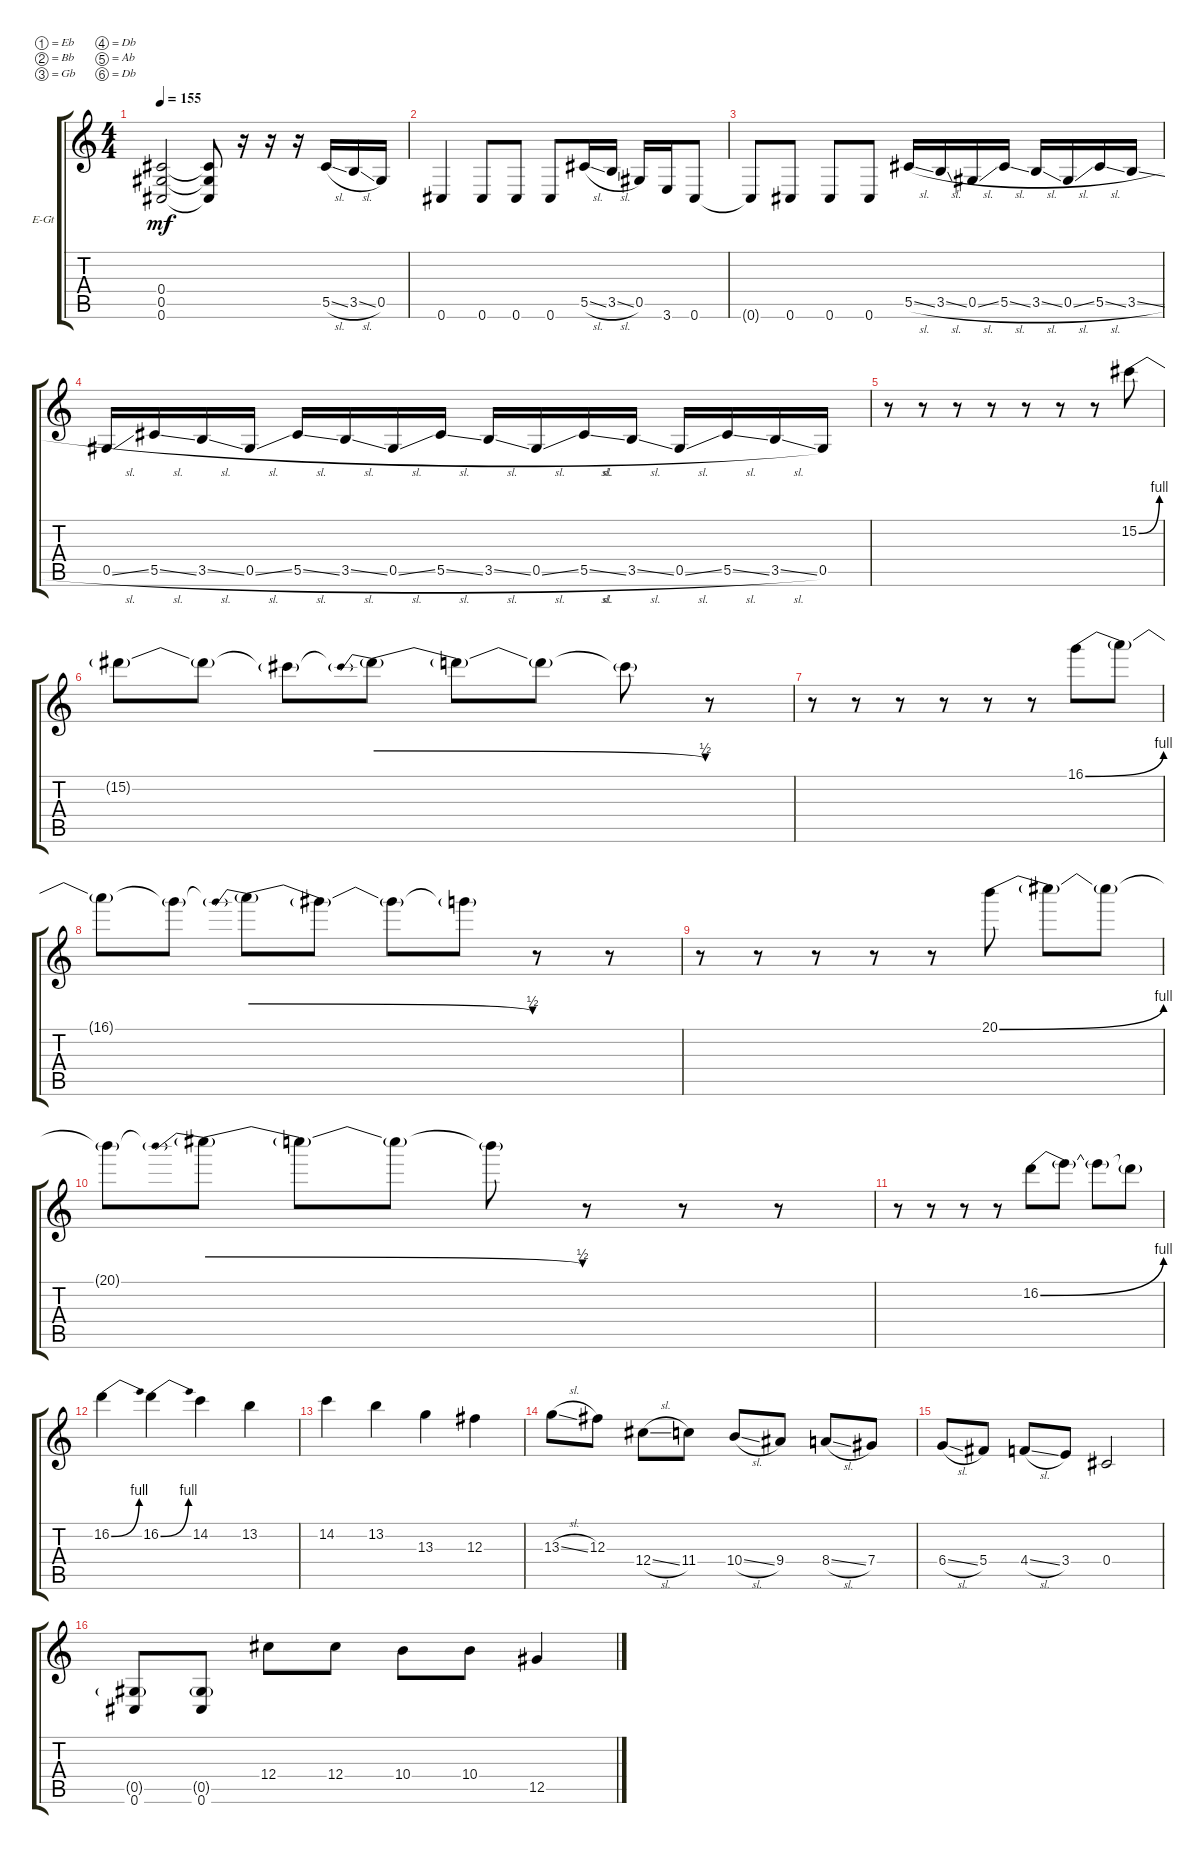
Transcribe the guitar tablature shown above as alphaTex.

\defaultSystemsLayout 4
\bracketExtendMode groupsimilarinstruments
\firstSystemTrackNameOrientation horizontal
\otherSystemsTrackNameOrientation horizontal
\track ("Electric Guitar" "E-Gt") {instrument distortionguitar}
\staff {score tabs}
\tuning (Eb4 Bb3 Gb3 Db3 Ab2 Db2)
\ts (4 4)
\tempo 155
\clef g2
\ks c
(0.6{t} 0.5{t} 0.4{t}).2{dy mf} (0.6{t} 0.5{t} 0.4{t}).8 r.16 r.16 r.16 5.5{sl}.16 3.5{sl}.16 0.5.16 |
0.6.4 0.6.8 0.6.8 0.6.8 5.5{sl}.16 3.5{sl}.16 0.5.16 3.6.16 0.6.8 |
0.6{t}.8 0.6.8 0.6.8 0.6.8 5.5{sl}.16 3.5{sl}.16 0.5{sl}.16 5.5{sl}.16 3.5{sl}.16 0.5{sl}.16 5.5{sl}.16 3.5{sl}.16 |
0.5{sl}.16 5.5{sl}.16 3.5{sl}.16 0.5{sl}.16 5.5{sl}.16 3.5{sl}.16 0.5{sl}.16 5.5{sl}.16 3.5{sl}.16 0.5{sl}.16 5.5{sl}.16 3.5{sl}.16 0.5{sl}.16 5.5{sl}.16 3.5{sl}.16 0.5.16 |
r.8 r.8 r.8 r.8 r.8 r.8 r.8 15.2{be (bend 0 0 15 4)}.8 |
15.2{t}.8 15.2{t}.8 15.2{t}.8 15.2{be (prebendrelease 0 4 14.399999999999999 2) t}.8 15.2{t}.8 15.2{t}.8 15.2{t}.8 r.8 |
r.8 r.8 r.8 r.8 r.8 r.8 16.1{be (bend 0 0 15 4)}.8 16.1{t}.8 |
16.1{t}.8 16.1{t}.8 16.1{be (prebendrelease 0 4 15 2) t}.8 16.1{t}.8 16.1{t}.8 16.1{t}.8 r.8 r.8 |
r.8 r.8 r.8 r.8 r.8 20.1{be (bend 0 0 15 4)}.8 20.1{t}.8 20.1{t}.8 |
20.1{t}.8 20.1{be (prebendrelease 0 4 14.399999999999999 2) t}.8 20.1{t}.8 20.1{t}.8 20.1{t}.8 r.8 r.8 r.8 |
r.8 r.8 r.8 r.8 16.2{be (bend 0 0 15 4)}.8 16.2{t}.8 16.2{t}.8 16.2{t}.8 |
16.2{be (bend 0 0 15 4)}.4 16.2{be (bend 0 0 15 4)}.4 14.2.4 13.2.4 |
14.2.4 13.2.4 13.3.4 12.3.4 |
13.3{sl}.8 12.3.8 12.4{sl}.8 11.4.8 10.4{sl}.8 9.4.8 8.4{sl}.8 7.4.8 |
6.4{sl}.8 5.4.8 4.4{sl}.8 3.4.8 0.4.2 |
(0.6 0.5{g}).8 (0.6 0.5{g}).8 12.4.8 12.4.8 10.4.8 10.4.8 12.5.4
